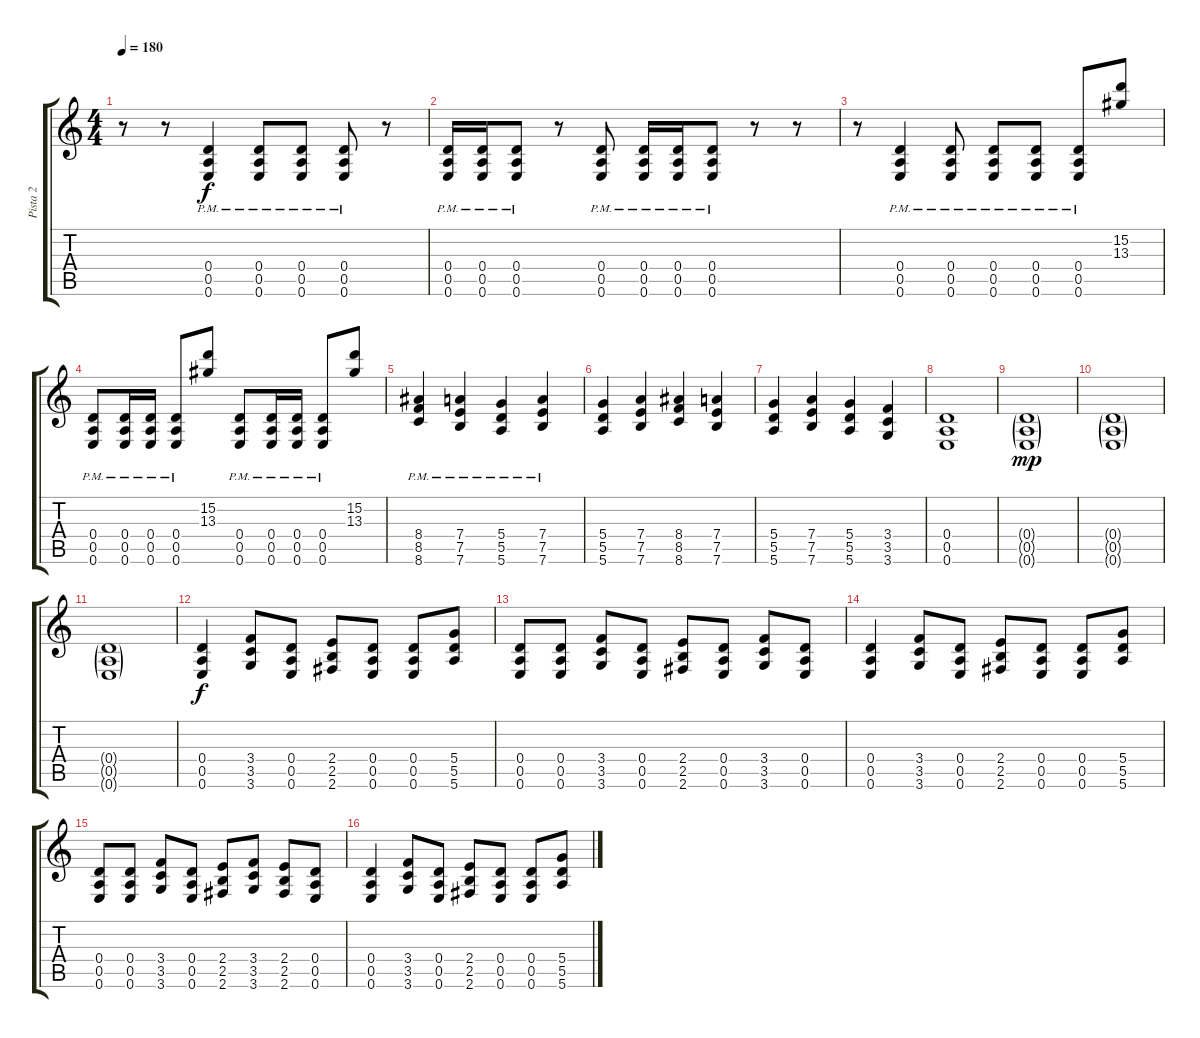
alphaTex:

\track ("Pista 2" "Pista 2") {instrument overdrivenguitar}
\staff {score tabs}
\tuning (E4 B3 G3 D3 A2 E2) {hide}
\ts (4 4)
\tempo 180
\clef g2
\ks c
r.8{dy f} r.8 (0.4{pm} 0.5{pm} 0.6{pm}).4 (0.4{pm} 0.5{pm} 0.6{pm}).8 (0.4{pm} 0.5{pm} 0.6{pm}).8 (0.4{pm} 0.5{pm} 0.6{pm}).8 r.8 |
(0.4{pm} 0.5{pm} 0.6{pm}).16 (0.4{pm} 0.5{pm} 0.6{pm}).16 (0.4{pm} 0.5{pm} 0.6{pm}).8 r.8 (0.4{pm} 0.5{pm} 0.6{pm}).8 (0.4{pm} 0.5{pm} 0.6{pm}).16 (0.4{pm} 0.5{pm} 0.6{pm}).16 (0.4{pm} 0.5{pm} 0.6{pm}).8 r.8 r.8 |
r.8 (0.4{pm} 0.5{pm} 0.6{pm}).4 (0.4{pm} 0.5{pm} 0.6{pm}).8 (0.4{pm} 0.5{pm} 0.6{pm}).8 (0.4{pm} 0.5{pm} 0.6{pm}).8 (0.4{pm} 0.5{pm} 0.6{pm}).8 (15.2 13.3).8 |
(0.4{pm} 0.5{pm} 0.6{pm}).8 (0.4{pm} 0.5{pm} 0.6{pm}).16 (0.4{pm} 0.5{pm} 0.6{pm}).16 (0.4{pm} 0.5{pm} 0.6{pm}).8 (15.2 13.3).8 (0.4{pm} 0.5{pm} 0.6{pm}).8 (0.4{pm} 0.5{pm} 0.6{pm}).16 (0.4{pm} 0.5{pm} 0.6{pm}).16 (0.4{pm} 0.5{pm} 0.6{pm}).8 (15.2 13.3).8 |
(8.4{pm} 8.5{pm} 8.6{pm}).4 (7.4{pm} 7.5{pm} 7.6{pm}).4 (5.4{pm} 5.5{pm} 5.6{pm}).4 (7.4{pm} 7.5{pm} 7.6{pm}).4 |
(5.4 5.5 5.6).4 (7.4 7.5 7.6).4 (8.4 8.5 8.6).4 (7.4 7.5 7.6).4 |
(5.4 5.5 5.6).4 (7.4 7.5 7.6).4 (5.4 5.5 5.6).4 (3.4 3.5 3.6).4 |
(0.4 0.5 0.6).1 |
(0.4{g} 0.5{g} 0.6{g}).1{dy mp} |
(0.4{g} 0.5{g} 0.6{g}).1 |
(0.4{g} 0.5{g} 0.6{g}).1 |
(0.4 0.5 0.6).4{dy f} (3.4 3.5 3.6).8 (0.4 0.5 0.6).8 (2.4 2.5 2.6).8 (0.4 0.5 0.6).8 (0.4 0.5 0.6).8 (5.4 5.5 5.6).8 |
(0.4 0.5 0.6).8 (0.4 0.5 0.6).8 (3.4 3.5 3.6).8 (0.4 0.5 0.6).8 (2.4 2.5 2.6).8 (0.4 0.5 0.6).8 (3.4 3.5 3.6).8 (0.4 0.5 0.6).8 |
(0.4 0.5 0.6).4 (3.4 3.5 3.6).8 (0.4 0.5 0.6).8 (2.4 2.5 2.6).8 (0.4 0.5 0.6).8 (0.4 0.5 0.6).8 (5.4 5.5 5.6).8 |
(0.4 0.5 0.6).8 (0.4 0.5 0.6).8 (3.4 3.5 3.6).8 (0.4 0.5 0.6).8 (2.4 2.5 2.6).8 (3.4 3.5 3.6).8 (2.4 2.5 2.6).8 (0.4 0.5 0.6).8 |
(0.4 0.5 0.6).4 (3.4 3.5 3.6).8 (0.4 0.5 0.6).8 (2.4 2.5 2.6).8 (0.4 0.5 0.6).8 (0.4 0.5 0.6).8 (5.4 5.5 5.6).8
